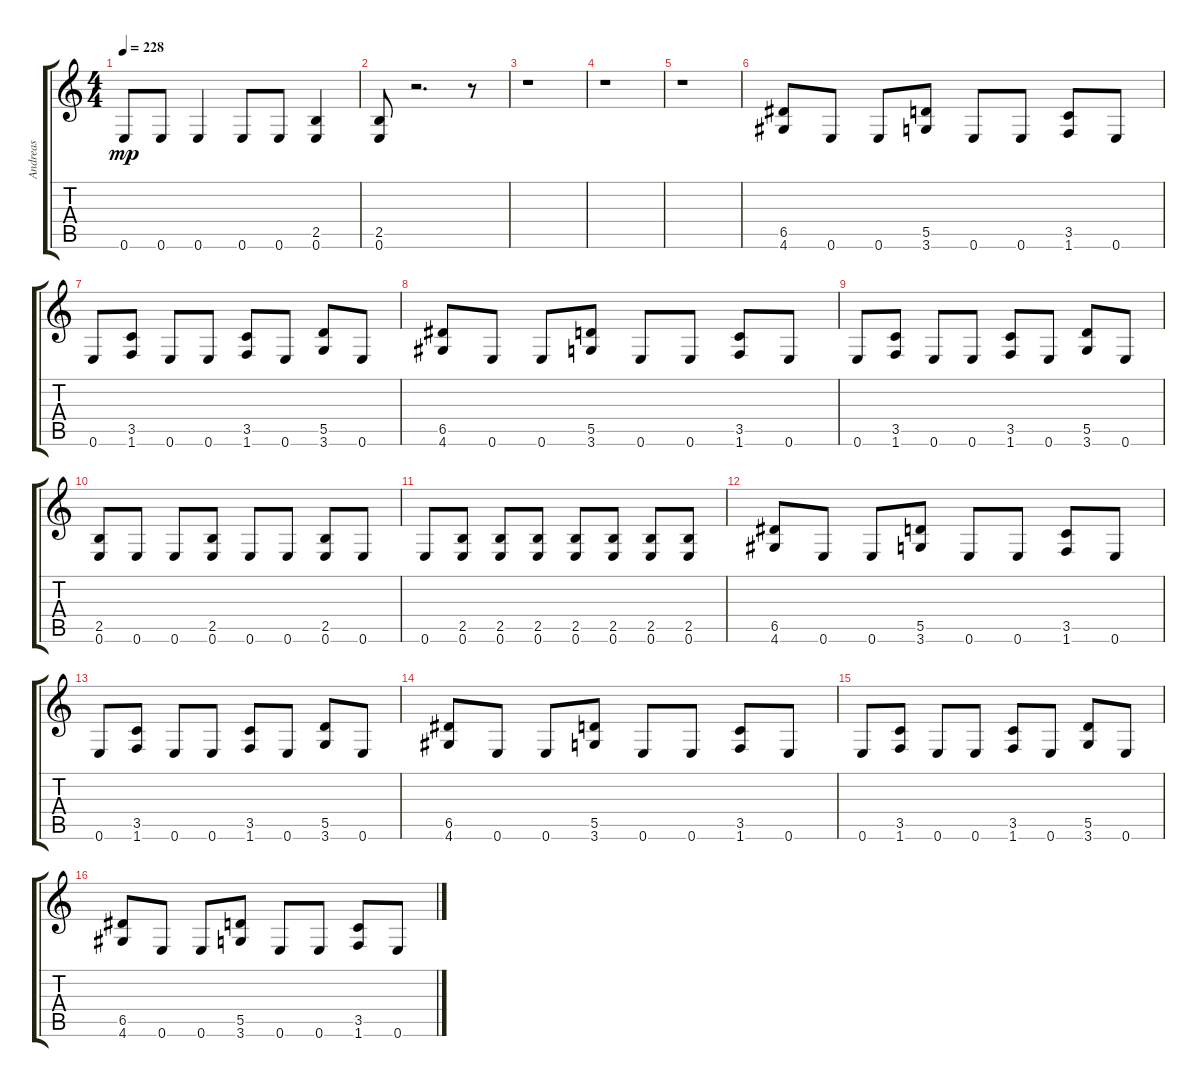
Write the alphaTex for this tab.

\track ("Andreas" "Andreas") {instrument distortionguitar}
\staff {score tabs}
\tuning (E4 B3 G3 D3 A2 E2) {hide}
\ts (4 4)
\tempo 228
\clef g2
\ks c
0.6.8{dy mp} 0.6.8 0.6.4 0.6.8 0.6.8 (2.5 0.6).4 |
(2.5 0.6).8 r.2{d} r.8 |
r.1 |
r.1 |
r.1 |
(6.5 4.6).8 0.6.8 0.6.8 (5.5 3.6).8 0.6.8 0.6.8 (3.5 1.6).8 0.6.8 |
0.6.8 (3.5 1.6).8 0.6.8 0.6.8 (3.5 1.6).8 0.6.8 (5.5 3.6).8 0.6.8 |
(6.5 4.6).8 0.6.8 0.6.8 (5.5 3.6).8 0.6.8 0.6.8 (3.5 1.6).8 0.6.8 |
0.6.8 (3.5 1.6).8 0.6.8 0.6.8 (3.5 1.6).8 0.6.8 (5.5 3.6).8 0.6.8 |
(2.5 0.6).8 0.6.8 0.6.8 (2.5 0.6).8 0.6.8 0.6.8 (2.5 0.6).8 0.6.8 |
0.6.8 (2.5 0.6).8 (2.5 0.6).8 (2.5 0.6).8 (2.5 0.6).8 (2.5 0.6).8 (2.5 0.6).8 (2.5 0.6).8 |
(6.5 4.6).8 0.6.8 0.6.8 (5.5 3.6).8 0.6.8 0.6.8 (3.5 1.6).8 0.6.8 |
0.6.8 (3.5 1.6).8 0.6.8 0.6.8 (3.5 1.6).8 0.6.8 (5.5 3.6).8 0.6.8 |
(6.5 4.6).8 0.6.8 0.6.8 (5.5 3.6).8 0.6.8 0.6.8 (3.5 1.6).8 0.6.8 |
0.6.8 (3.5 1.6).8 0.6.8 0.6.8 (3.5 1.6).8 0.6.8 (5.5 3.6).8 0.6.8 |
(6.5 4.6).8 0.6.8 0.6.8 (5.5 3.6).8 0.6.8 0.6.8 (3.5 1.6).8 0.6.8
